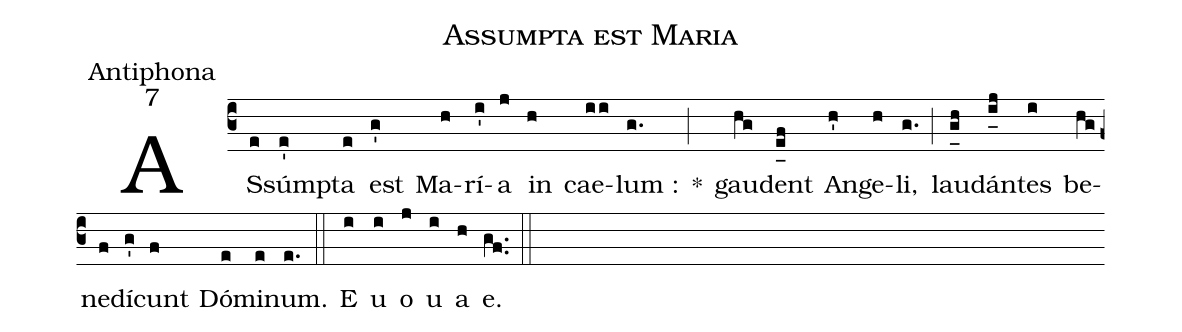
name:Assumpta est Maria;
office-part:Antiphona;
mode:7;
%%
(c3) AS(e)súm(e')pta(e) est(g') Ma(h)rí(i')a(j) in(h) cae(ii)lum :(g.) *(;) gau(hg)dent(e_[uh:l]f) An(h')ge(h)li,(g.) (;) lau(g_[uh:l]h)dán(i_[uh:l]j)tes(i) be(hg)ne(f)dí(g')cunt(f) Dó(e)mi(e)num.(e.) (::) <eu>E(i) u(i) o(j) u(i) a(h) e.</eu>(gf..) (::)
